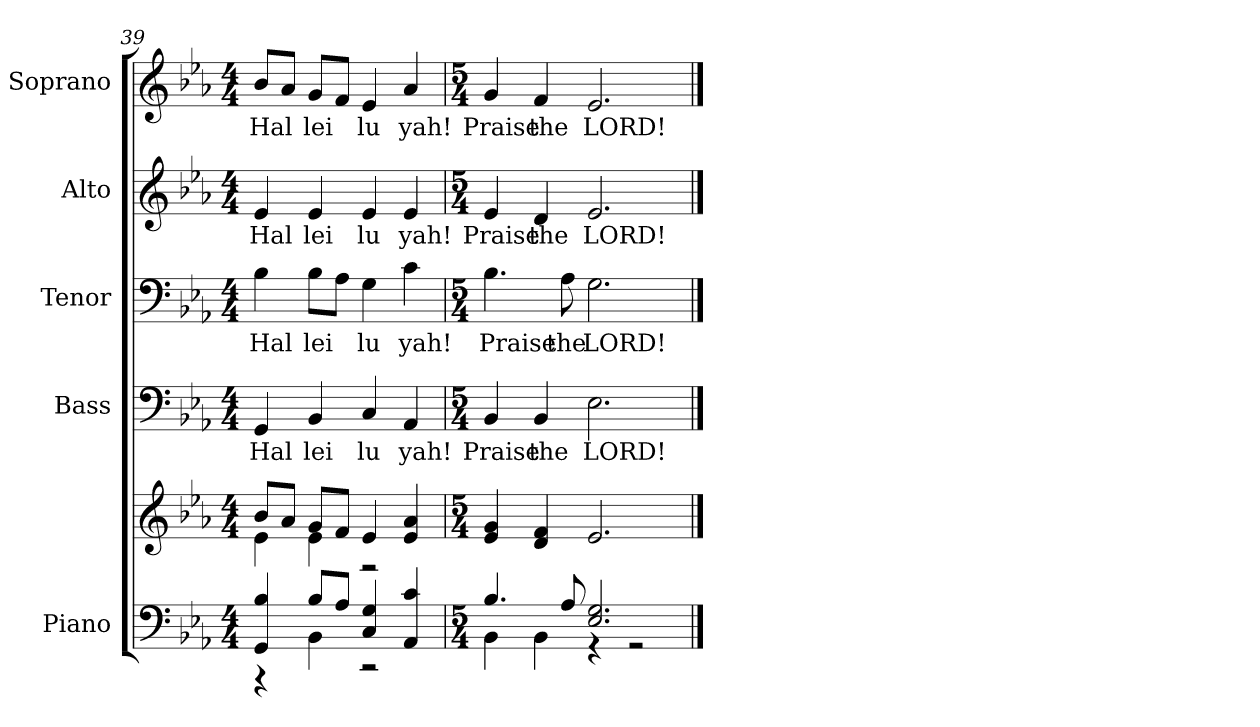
**kern	**kern	**kern	**text	**kern	**text	**kern	**text	**kern	**text
*part5	*part5	*part4	*part4	*part3	*part3	*part2	*part2	*part1	*part1
*staff6	*staff5	*staff4	*staff4	*staff3	*staff3	*staff2	*staff2	*staff1	*staff1
*I"Piano	*	*I"Bass	*	*I"Tenor	*	*I"Alto	*	*I"Soprano	*
*I'Pno.	*	*I'B.	*	*I'T.	*	*I'A.	*	*I'S.	*
*clefF4	*clefG2	*clefF4	*	*clefF4	*	*clefG2	*	*clefG2	*
*k[b-e-a-]	*k[b-e-a-]	*k[b-e-a-]	*	*k[b-e-a-]	*	*k[b-e-a-]	*	*k[b-e-a-]	*
*E-:	*E-:	*E-:	*	*E-:	*	*E-:	*	*E-:	*
*M4/4	*M4/4	*M4/4	*	*M4/4	*	*M4/4	*	*M4/4	*
=39	=39	=39	=39	=39	=39	=39	=39	=39	=39
*^	*^	*	*	*	*	*	*	*	*
!	!	!	!	!	!LO:LY:b:color=#000000	!	!	!	!	!	!
!	!	!	!	!	!	!	!LO:LY:b:color=#000000	!	!	!	!
!	!	!	!	!	!	!	!	!	!LO:LY:b:color=#000000	!	!
!	!	!	!	!	!	!	!	!	!	!	!LO:LY:b:color=#000000
4GGi/ 4B-i	4r	8b-i/L	4e-i\	4GGi/	Hal	4B-i\	Hal	4e-i/	Hal	8b-i/L	Hal
.	.	8a-i/J	.	.	.	.	.	.	.	8a-i/J	.
!	!	!	!	!	!LO:LY:b:color=#000000	!	!	!	!	!	!
!	!	!	!	!	!	!	!LO:LY:b:color=#000000	!	!	!	!
!	!	!	!	!	!	!	!	!	!LO:LY:b:color=#000000	!	!
!	!	!	!	!	!	!	!	!	!	!	!LO:LY:b:color=#000000
8B-i/L	4BB-i\	8gi/L	4e-i\	4BB-i/	lei	8B-i\L	lei	4e-i/	lei	8gi/L	lei
8A-i/J	.	8fi/J	.	.	.	8A-i\J	.	.	.	8fi/J	.
!	!	!	!	!	!LO:LY:b:color=#000000	!	!	!	!	!	!
!	!	!	!	!	!	!	!LO:LY:b:color=#000000	!	!	!	!
!	!	!	!	!	!	!	!	!	!LO:LY:b:color=#000000	!	!
!	!	!	!	!	!	!	!	!	!	!	!LO:LY:b:color=#000000
4Ci/ 4Gi	2r	4e-i/	2r	4Ci/	lu	4Gi\	lu	4e-i/	lu	4e-i/	lu
!	!	!	!	!	!LO:LY:b:color=#000000	!	!	!	!	!	!
!	!	!	!	!	!	!	!LO:LY:b:color=#000000	!	!	!	!
!	!	!	!	!	!	!	!	!	!LO:LY:b:color=#000000	!	!
!	!	!	!	!	!	!	!	!	!	!	!LO:LY:b:color=#000000
4AA-i/ 4ci	.	4e-i/ 4a-i	.	4AA-i/	yah!	4ci\	yah!	4e-i/	yah!	4a-i/	yah!
*	*	*v	*v	*	*	*	*	*	*	*	*
=40	=40	=40	=40	=40	=40	=40	=40	=40	=40	=40
*M5/4	*	*M5/4	*M5/4	*	*M5/4	*	*M5/4	*	*M5/4	*
!	!	!	!	!LO:LY:b:color=#000000	!	!	!	!	!	!
!	!	!	!	!	!	!LO:LY:b:color=#000000	!	!	!	!
!	!	!	!	!	!	!	!	!LO:LY:b:color=#000000	!	!
!	!	!	!	!	!	!	!	!	!	!LO:LY:b:color=#000000
4.B-i/	4BB-i\	4e-i/ 4gi	4BB-i/	Praise	4.B-i\	Praise	4e-i/	Praise	4gi/	Praise
!	!	!	!	!LO:LY:b:color=#000000	!	!	!	!	!	!
!	!	!	!	!	!	!	!	!LO:LY:b:color=#000000	!	!
!	!	!	!	!	!	!	!	!	!	!LO:LY:b:color=#000000
.	4BB-i\	4di/ 4fi	4BB-i/	the	.	.	4di/	the	4fi/	the
!	!	!	!	!	!	!LO:LY:b:color=#000000	!	!	!	!
8A-i/	.	.	.	.	8A-i\	the	.	.	.	.
!	!	!	!	!LO:LY:b:color=#000000	!	!	!	!	!	!
!	!	!	!	!	!	!LO:LY:b:color=#000000	!	!	!	!
!	!	!	!	!	!	!	!	!LO:LY:b:color=#000000	!	!
!	!	!	!	!	!	!	!	!	!	!LO:LY:b:color=#000000
2.E-i/ 2.Gi	4r	2.e-i/	2.E-i\	LORD!	2.Gi\	LORD!	2.e-i/	LORD!	2.e-i/	LORD!
.	2r	.	.	.	.	.	.	.	.	.
*v	*v	*	*	*	*	*	*	*	*	*
==	==	==	==	==	==	==	==	==	==
*-	*-	*-	*-	*-	*-	*-	*-	*-	*-
